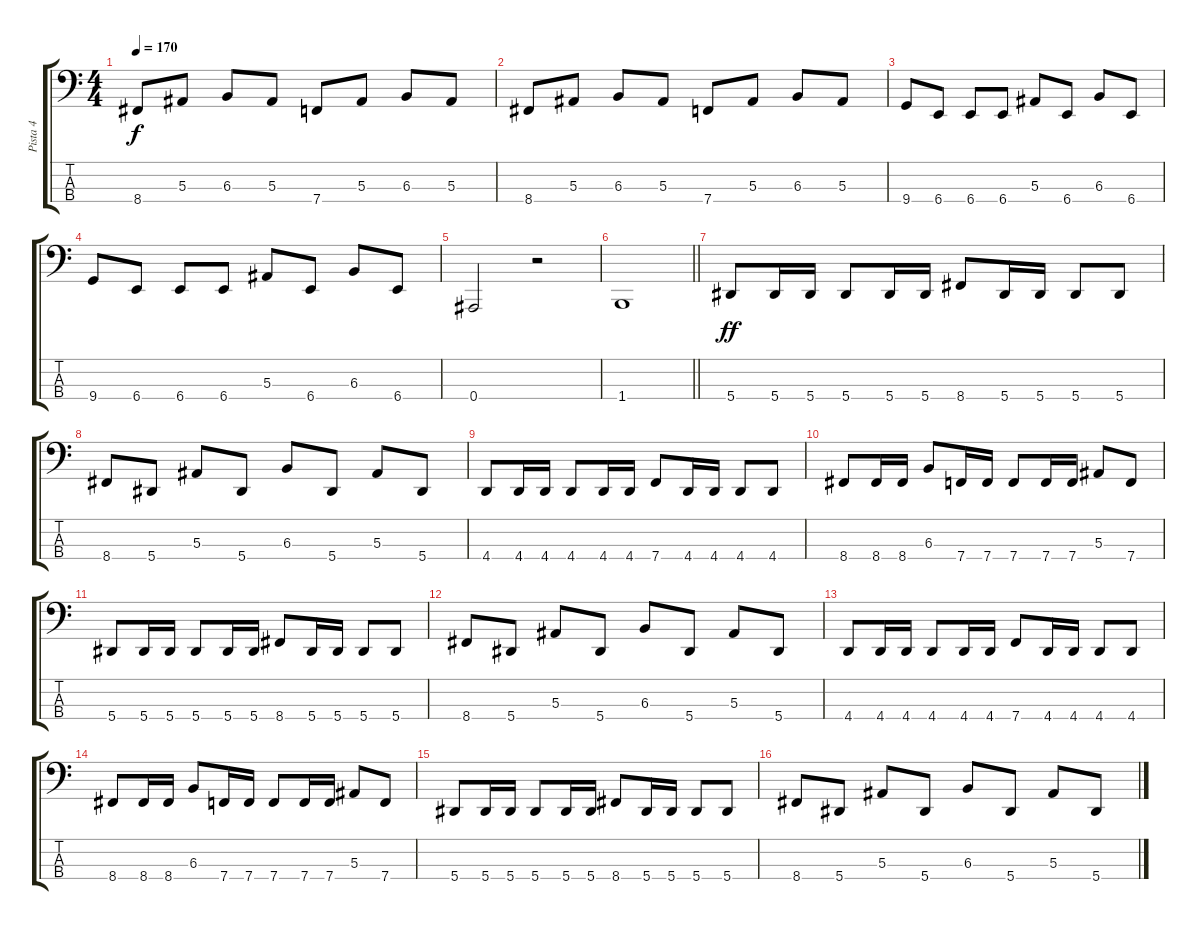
\track ("Pista 4" "Pista 4") {instrument electricbassfinger}
\staff {score tabs}
\tuning (Eb2 Bb1 F1 Bb0) {hide}
\ts (4 4)
\tempo 170
\clef f4
\ks c
8.4.8{dy f} 5.3.8 6.3.8 5.3.8 7.4.8 5.3.8 6.3.8 5.3.8 |
8.4.8 5.3.8 6.3.8 5.3.8 7.4.8 5.3.8 6.3.8 5.3.8 |
9.4.8 6.4.8 6.4.8 6.4.8 5.3.8 6.4.8 6.3.8 6.4.8 |
9.4.8 6.4.8 6.4.8 6.4.8 5.3.8 6.4.8 6.3.8 6.4.8 |
0.4.2 r.2 |
\barLineRight lightlight
1.4.1 |
5.4.8{dy ff} 5.4.16 5.4.16 5.4.8 5.4.16 5.4.16 8.4.8 5.4.16 5.4.16 5.4.8 5.4.8 |
8.4.8 5.4.8 5.3.8 5.4.8 6.3.8 5.4.8 5.3.8 5.4.8 |
4.4.8 4.4.16 4.4.16 4.4.8 4.4.16 4.4.16 7.4.8 4.4.16 4.4.16 4.4.8 4.4.8 |
8.4.8 8.4.16 8.4.16 6.3.8 7.4.16 7.4.16 7.4.8 7.4.16 7.4.16 5.3.8 7.4.8 |
5.4.8 5.4.16 5.4.16 5.4.8 5.4.16 5.4.16 8.4.8 5.4.16 5.4.16 5.4.8 5.4.8 |
8.4.8 5.4.8 5.3.8 5.4.8 6.3.8 5.4.8 5.3.8 5.4.8 |
4.4.8 4.4.16 4.4.16 4.4.8 4.4.16 4.4.16 7.4.8 4.4.16 4.4.16 4.4.8 4.4.8 |
8.4.8 8.4.16 8.4.16 6.3.8 7.4.16 7.4.16 7.4.8 7.4.16 7.4.16 5.3.8 7.4.8 |
5.4.8 5.4.16 5.4.16 5.4.8 5.4.16 5.4.16 8.4.8 5.4.16 5.4.16 5.4.8 5.4.8 |
8.4.8 5.4.8 5.3.8 5.4.8 6.3.8 5.4.8 5.3.8 5.4.8
